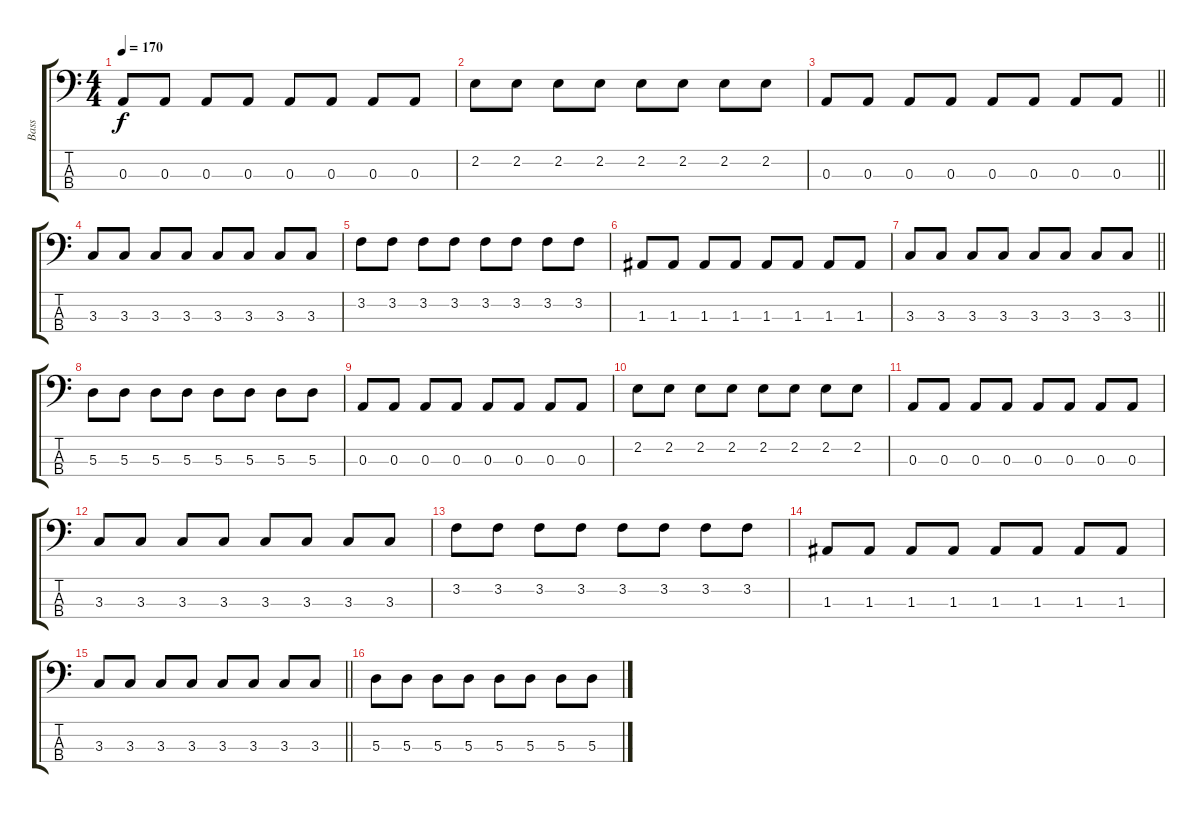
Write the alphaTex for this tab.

\track ("Bass" "Bass") {instrument electricbassfinger}
\staff {score tabs}
\tuning (G2 D2 A1 E1) {hide}
\ts (4 4)
\tempo 170
\clef f4
\ks c
0.3.8{dy f} 0.3.8 0.3.8 0.3.8 0.3.8 0.3.8 0.3.8 0.3.8 |
2.2.8 2.2.8 2.2.8 2.2.8 2.2.8 2.2.8 2.2.8 2.2.8 |
\barLineRight lightlight
0.3.8 0.3.8 0.3.8 0.3.8 0.3.8 0.3.8 0.3.8 0.3.8 |
3.3.8 3.3.8 3.3.8 3.3.8 3.3.8 3.3.8 3.3.8 3.3.8 |
3.2.8 3.2.8 3.2.8 3.2.8 3.2.8 3.2.8 3.2.8 3.2.8 |
1.3.8 1.3.8 1.3.8 1.3.8 1.3.8 1.3.8 1.3.8 1.3.8 |
\barLineRight lightlight
3.3.8 3.3.8 3.3.8 3.3.8 3.3.8 3.3.8 3.3.8 3.3.8 |
5.3.8 5.3.8 5.3.8 5.3.8 5.3.8 5.3.8 5.3.8 5.3.8 |
0.3.8 0.3.8 0.3.8 0.3.8 0.3.8 0.3.8 0.3.8 0.3.8 |
2.2.8 2.2.8 2.2.8 2.2.8 2.2.8 2.2.8 2.2.8 2.2.8 |
0.3.8 0.3.8 0.3.8 0.3.8 0.3.8 0.3.8 0.3.8 0.3.8 |
3.3.8 3.3.8 3.3.8 3.3.8 3.3.8 3.3.8 3.3.8 3.3.8 |
3.2.8 3.2.8 3.2.8 3.2.8 3.2.8 3.2.8 3.2.8 3.2.8 |
1.3.8 1.3.8 1.3.8 1.3.8 1.3.8 1.3.8 1.3.8 1.3.8 |
\barLineRight lightlight
3.3.8 3.3.8 3.3.8 3.3.8 3.3.8 3.3.8 3.3.8 3.3.8 |
5.3.8 5.3.8 5.3.8 5.3.8 5.3.8 5.3.8 5.3.8 5.3.8
